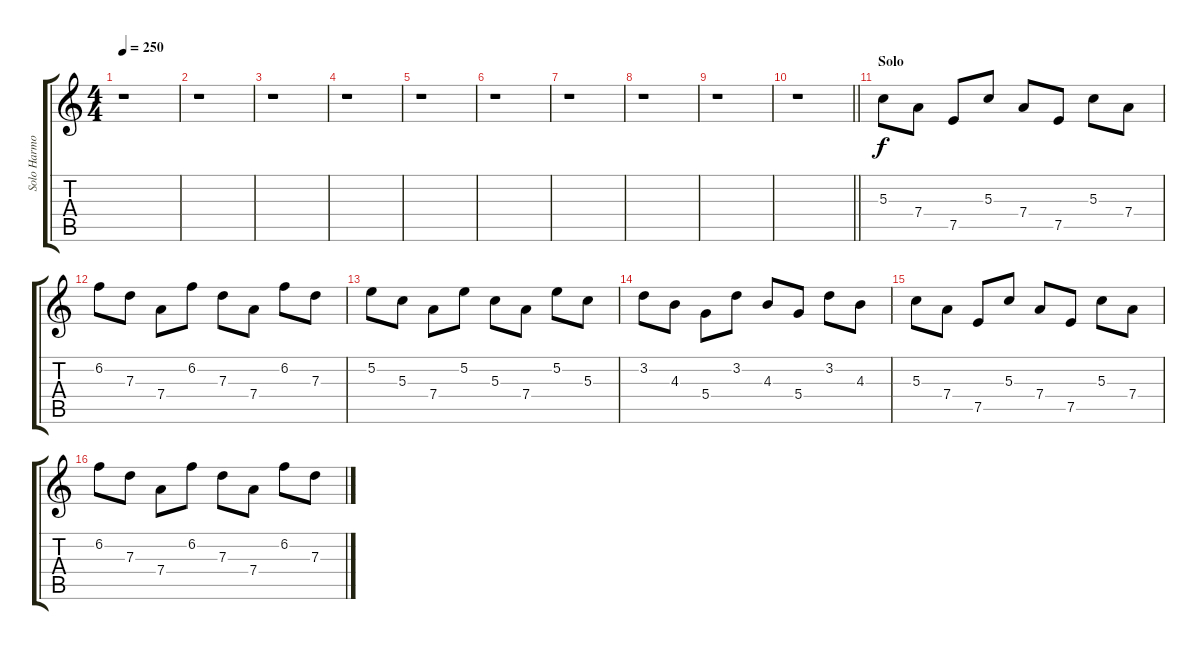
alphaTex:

\track ("Solo Harmony" "Solo Harmo") {instrument overdrivenguitar}
\staff {score tabs}
\tuning (E4 B3 G3 D3 A2 E2) {hide}
\ts (4 4)
\tempo 250
\clef g2
\ks c
r.1{dy f} |
r.1 |
r.1 |
r.1 |
r.1 |
r.1 |
r.1 |
r.1 |
r.1 |
\barLineRight lightlight
r.1 |
\section ("" "Solo")
5.3.8 7.4.8 7.5.8 5.3.8 7.4.8 7.5.8 5.3.8 7.4.8 |
6.2.8 7.3.8 7.4.8 6.2.8 7.3.8 7.4.8 6.2.8 7.3.8 |
5.2.8 5.3.8 7.4.8 5.2.8 5.3.8 7.4.8 5.2.8 5.3.8 |
3.2.8 4.3.8 5.4.8 3.2.8 4.3.8 5.4.8 3.2.8 4.3.8 |
5.3.8 7.4.8 7.5.8 5.3.8 7.4.8 7.5.8 5.3.8 7.4.8 |
6.2.8 7.3.8 7.4.8 6.2.8 7.3.8 7.4.8 6.2.8 7.3.8
